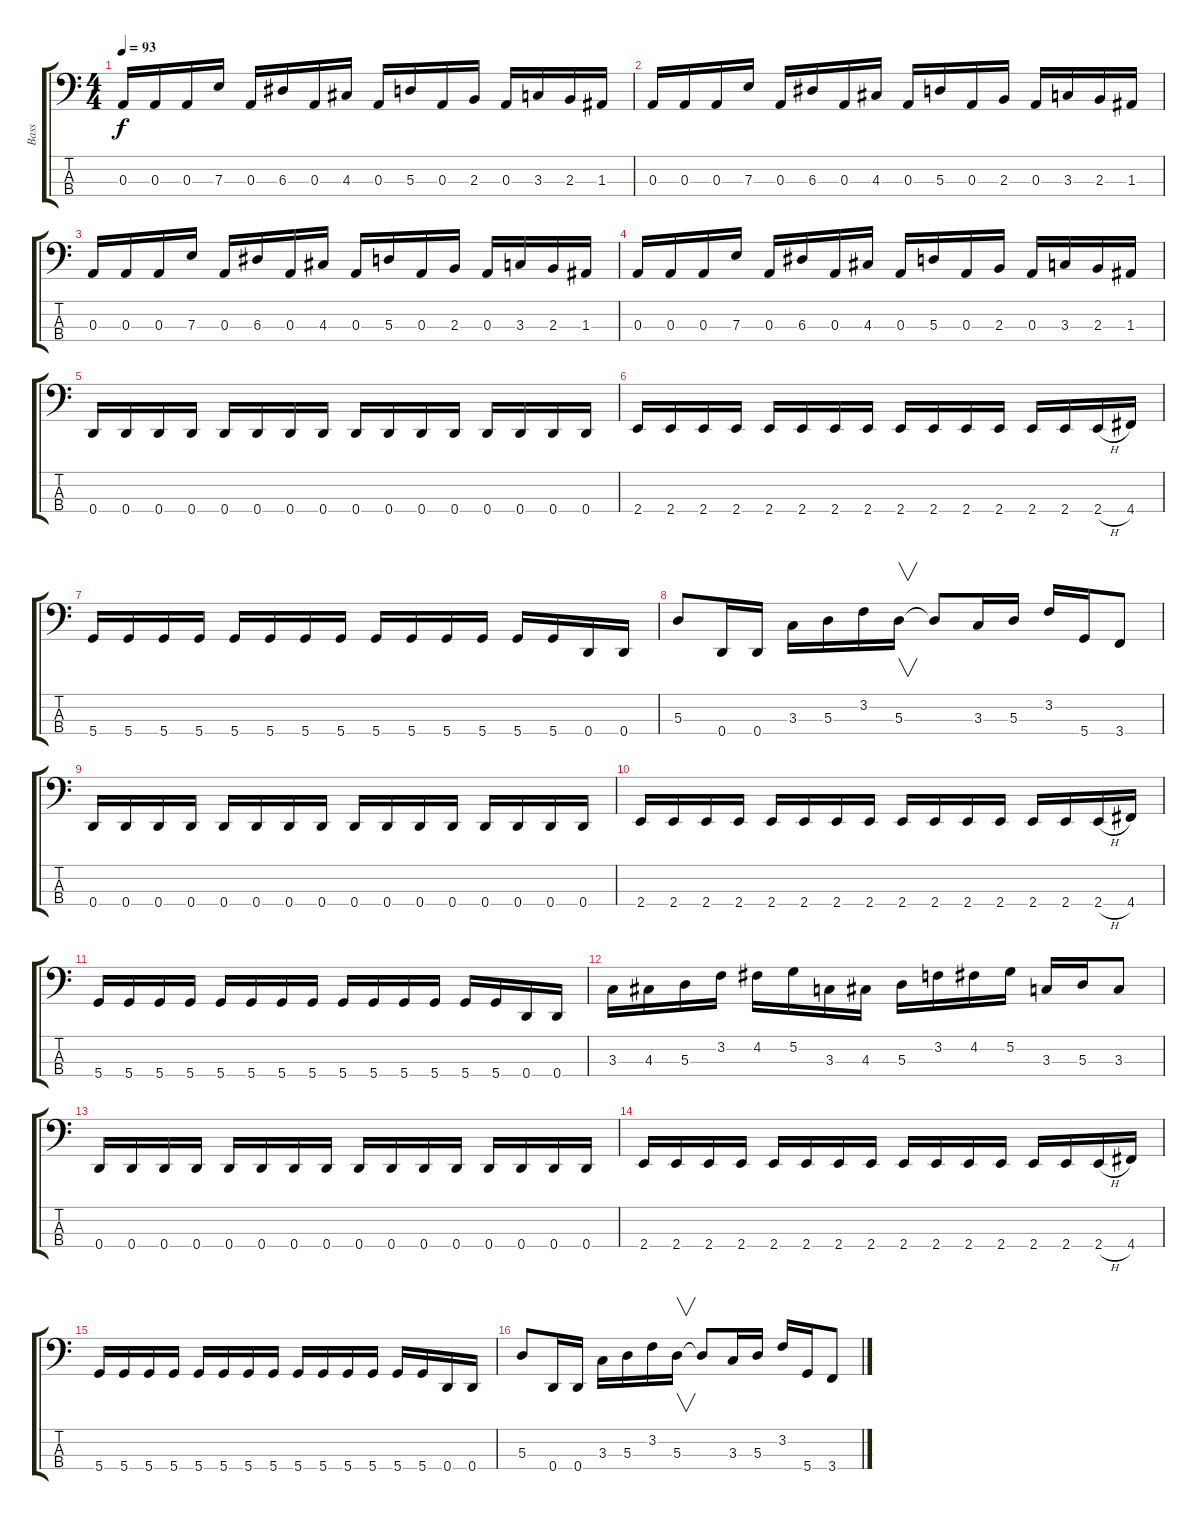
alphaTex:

\track ("Bass" "Bass") {instrument electricbasspick}
\staff {score tabs}
\tuning (G2 D2 A1 D1) {hide}
\ts (4 4)
\tempo 93
\clef f4
\ks c
0.3.16{dy f} 0.3.16 0.3.16 7.3.16 0.3.16 6.3.16 0.3.16 4.3.16 0.3.16 5.3.16 0.3.16 2.3.16 0.3.16 3.3.16 2.3.16 1.3.16 |
0.3.16 0.3.16 0.3.16 7.3.16 0.3.16 6.3.16 0.3.16 4.3.16 0.3.16 5.3.16 0.3.16 2.3.16 0.3.16 3.3.16 2.3.16 1.3.16 |
0.3.16 0.3.16 0.3.16 7.3.16 0.3.16 6.3.16 0.3.16 4.3.16 0.3.16 5.3.16 0.3.16 2.3.16 0.3.16 3.3.16 2.3.16 1.3.16 |
0.3.16 0.3.16 0.3.16 7.3.16 0.3.16 6.3.16 0.3.16 4.3.16 0.3.16 5.3.16 0.3.16 2.3.16 0.3.16 3.3.16 2.3.16 1.3.16 |
0.4.16 0.4.16 0.4.16 0.4.16 0.4.16 0.4.16 0.4.16 0.4.16 0.4.16 0.4.16 0.4.16 0.4.16 0.4.16 0.4.16 0.4.16 0.4.16 |
2.4.16 2.4.16 2.4.16 2.4.16 2.4.16 2.4.16 2.4.16 2.4.16 2.4.16 2.4.16 2.4.16 2.4.16 2.4.16 2.4.16 2.4{h}.16 4.4.16 |
5.4.16 5.4.16 5.4.16 5.4.16 5.4.16 5.4.16 5.4.16 5.4.16 5.4.16 5.4.16 5.4.16 5.4.16 5.4.16 5.4.16 0.4.16 0.4.16 |
5.3.8 0.4.16 0.4.16 3.3.16 5.3.16 3.2.16 5.3.16{v} 5.3{t}.8 3.3.16 5.3.16 3.2.16 5.4.16 3.4.8 |
0.4.16 0.4.16 0.4.16 0.4.16 0.4.16 0.4.16 0.4.16 0.4.16 0.4.16 0.4.16 0.4.16 0.4.16 0.4.16 0.4.16 0.4.16 0.4.16 |
2.4.16 2.4.16 2.4.16 2.4.16 2.4.16 2.4.16 2.4.16 2.4.16 2.4.16 2.4.16 2.4.16 2.4.16 2.4.16 2.4.16 2.4{h}.16 4.4.16 |
5.4.16 5.4.16 5.4.16 5.4.16 5.4.16 5.4.16 5.4.16 5.4.16 5.4.16 5.4.16 5.4.16 5.4.16 5.4.16 5.4.16 0.4.16 0.4.16 |
3.3.16 4.3.16 5.3.16 3.2.16 4.2.16 5.2.16 3.3.16 4.3.16 5.3.16 3.2.16 4.2.16 5.2.16 3.3.16 5.3.16 3.3.8 |
0.4.16 0.4.16 0.4.16 0.4.16 0.4.16 0.4.16 0.4.16 0.4.16 0.4.16 0.4.16 0.4.16 0.4.16 0.4.16 0.4.16 0.4.16 0.4.16 |
2.4.16 2.4.16 2.4.16 2.4.16 2.4.16 2.4.16 2.4.16 2.4.16 2.4.16 2.4.16 2.4.16 2.4.16 2.4.16 2.4.16 2.4{h}.16 4.4.16 |
5.4.16 5.4.16 5.4.16 5.4.16 5.4.16 5.4.16 5.4.16 5.4.16 5.4.16 5.4.16 5.4.16 5.4.16 5.4.16 5.4.16 0.4.16 0.4.16 |
5.3.8 0.4.16 0.4.16 3.3.16 5.3.16 3.2.16 5.3.16{v} 5.3{t}.8 3.3.16 5.3.16 3.2.16 5.4.16 3.4.8
